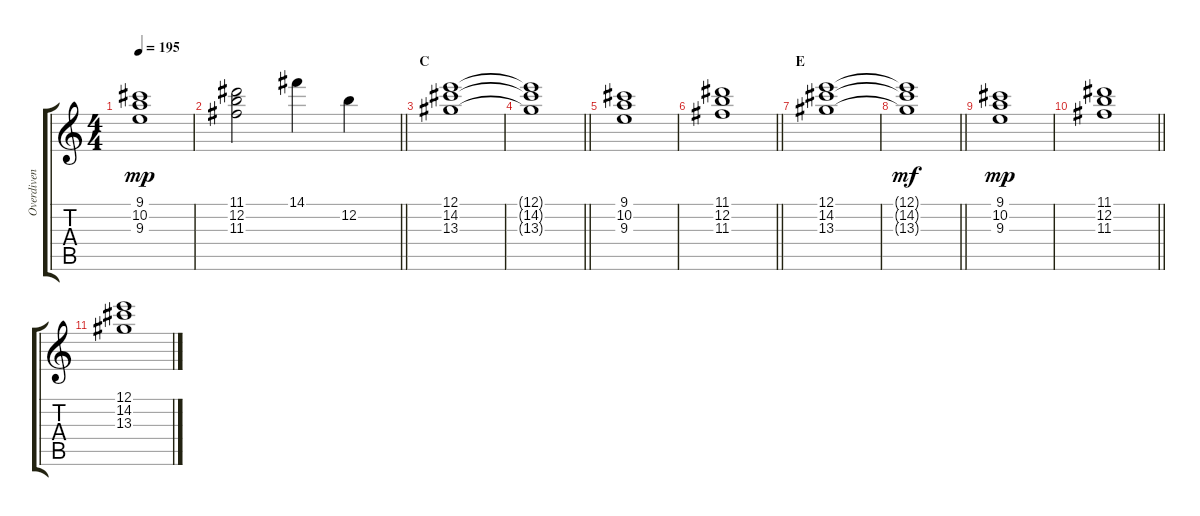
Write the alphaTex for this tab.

\track ("Overdiven Björn" "Overdiven ") {instrument overdrivenguitar}
\staff {score tabs}
\tuning (E4 B3 G3 D3 A2 E2) {hide}
\ts (4 4)
\section ("" "")
\tempo 195
\clef g2
\ks c
(9.1 10.2 9.3).1{dy mp} |
\barLineRight lightlight
(11.1 12.2 11.3).2 14.1.4 12.2.4 |
\section ("" "C")
(12.1 14.2 13.3).1 |
\barLineRight lightlight
(12.1{t} 14.2{t} 13.3{t}).1 |
\section ("" "")
(9.1 10.2 9.3).1 |
\barLineRight lightlight
(11.1 12.2 11.3).1 |
\section ("" "E")
(12.1 14.2 13.3).1 |
\barLineRight lightlight
(12.1{t} 14.2{t} 13.3{t}).1{dy mf} |
\section ("" "")
(9.1 10.2 9.3).1{dy mp} |
\barLineRight lightlight
(11.1 12.2 11.3).1 |
(12.1 14.2 13.3).1
